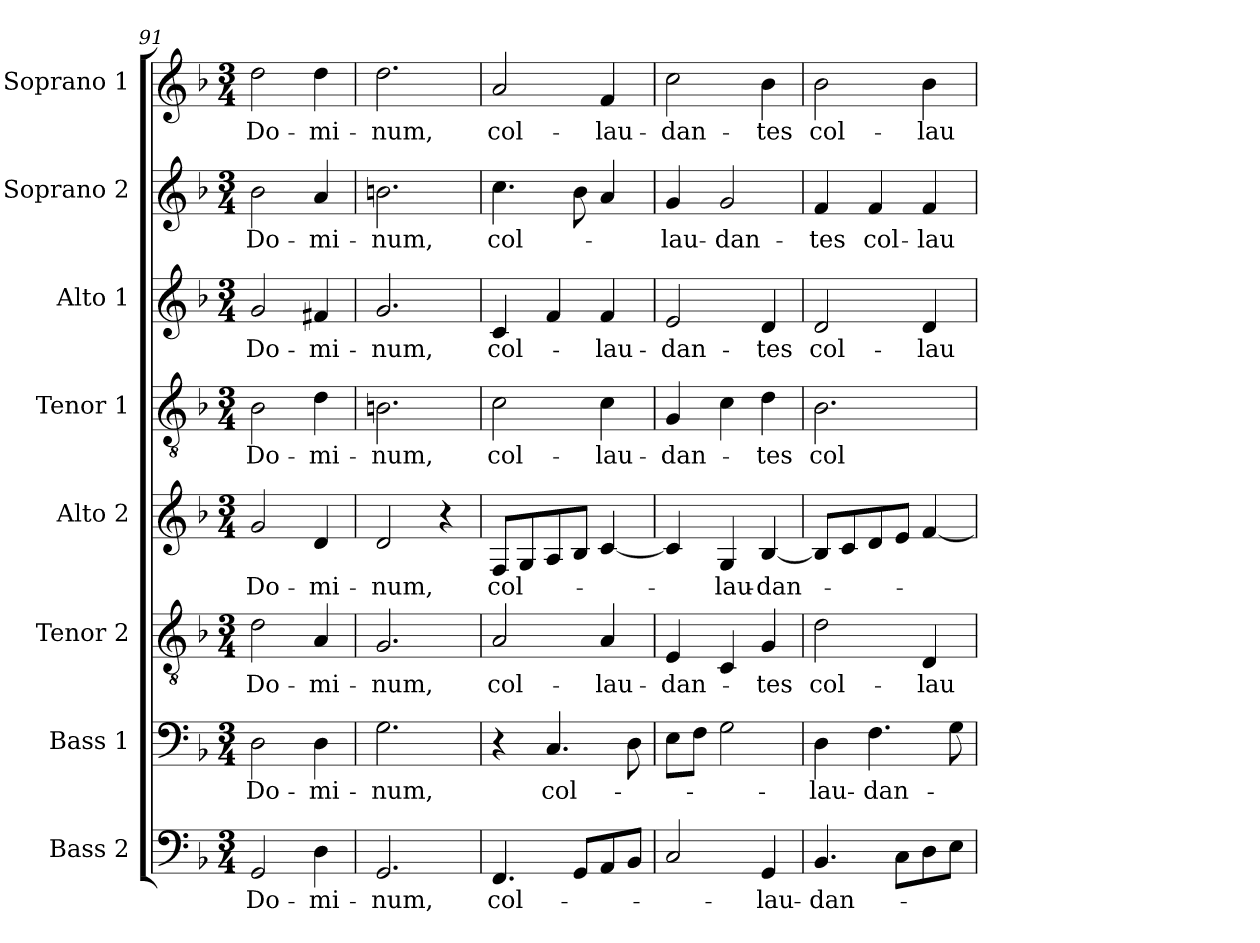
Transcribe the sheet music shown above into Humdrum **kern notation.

**kern	**text	**kern	**text	**kern	**text	**kern	**text	**kern	**text	**kern	**text	**kern	**text	**kern	**text
*part8	*part8	*part7	*part7	*part6	*part6	*part5	*part5	*part4	*part4	*part3	*part3	*part2	*part2	*part1	*part1
*staff8	*staff8	*staff7	*staff7	*staff6	*staff6	*staff5	*staff5	*staff4	*staff4	*staff3	*staff3	*staff2	*staff2	*staff1	*staff1
*I"Bass 2	*	*I"Bass 1	*	*I"Tenor 2	*	*I"Alto 2	*	*I"Tenor 1	*	*I"Alto 1	*	*I"Soprano 2	*	*I"Soprano 1	*
*I'B 2	*	*I'B 1	*	*I'T 2	*	*I'A 2	*	*I'T 1	*	*I'A 1	*	*I'S 2	*	*I'S 1	*
*clefF4	*	*clefF4	*	*clefGv2	*	*clefG2	*	*clefGv2	*	*clefG2	*	*clefG2	*	*clefG2	*
*k[b-]	*	*k[b-]	*	*k[b-]	*	*k[b-]	*	*k[b-]	*	*k[b-]	*	*k[b-]	*	*k[b-]	*
*F:	*	*F:	*	*F:	*	*F:	*	*F:	*	*F:	*	*F:	*	*F:	*
*M3/4	*	*M3/4	*	*M3/4	*	*M3/4	*	*M3/4	*	*M3/4	*	*M3/4	*	*M3/4	*
=91	=91	=91	=91	=91	=91	=91	=91	=91	=91	=91	=91	=91	=91	=91	=91
!	!LO:LY:b	!	!LO:LY:b	!	!LO:LY:b	!	!LO:LY:b	!	!LO:LY:b	!	!LO:LY:b	!	!LO:LY:b	!	!LO:LY:b
2GG/	Do-	2D\	Do-	2d\	Do-	2g/	Do-	2B-\	Do-	2g/	Do-	2b-\	Do-	2dd\	Do-
!	!LO:LY:b	!	!LO:LY:b	!	!LO:LY:b	!	!LO:LY:b	!	!LO:LY:b	!	!LO:LY:b	!	!LO:LY:b	!	!LO:LY:b
4D\	-mi-	4D\	-mi-	4A/	-mi-	4d/	-mi-	4d\	-mi-	4f#X/	-mi-	4a/	-mi-	4dd\	-mi-
!!LO:LB:g=z
=92	=92	=92	=92	=92	=92	=92	=92	=92	=92	=92	=92	=92	=92	=92	=92
!	!LO:LY:b	!	!LO:LY:b	!	!LO:LY:b	!	!LO:LY:b	!	!LO:LY:b	!	!LO:LY:b	!	!LO:LY:b	!	!LO:LY:b
2.GG/	-num,	2.G\	-num,	2.G/	-num,	2d/	-num,	2.Bn\	-num,	2.g/	-num,	2.bn\	-num,	2.dd\	-num,
.	.	.	.	.	.	4r	.	.	.	.	.	.	.	.	.
=93	=93	=93	=93	=93	=93	=93	=93	=93	=93	=93	=93	=93	=93	=93	=93
!	!LO:LY:b	!	!	!	!LO:LY:b	!	!LO:LY:b	!	!LO:LY:b	!	!LO:LY:b	!	!LO:LY:b	!	!LO:LY:b
4.FF/	col-	4r	.	2A/	col-	8F/L	col-	2c\	col-	4c/	col-	4.cc\	col-	2a/	col-
.	.	.	.	.	.	8G/	.	.	.	.	.	.	.	.	.
!	!	!	!LO:LY:b	!	!	!	!	!	!	!	!	!	!	!	!
.	.	4.C/	col-	.	.	8A/	.	.	.	4f/	.	.	.	.	.
8GG/L	.	.	.	.	.	8B-/J	.	.	.	.	.	8b-\	.	.	.
!	!	!	!	!	!LO:LY:b	!	!	!	!LO:LY:b	!	!LO:LY:b	!	!	!	!LO:LY:b
8AA/	.	.	.	4A/	-lau-	[4c/	.	4c\	-lau-	4f/	-lau-	4a/	.	4f/	-lau-
8BB-/J	.	8D\	.	.	.	.	.	.	.	.	.	.	.	.	.
=94	=94	=94	=94	=94	=94	=94	=94	=94	=94	=94	=94	=94	=94	=94	=94
!	!	!	!	!	!LO:LY:b	!	!	!	!LO:LY:b	!	!LO:LY:b	!	!LO:LY:b	!	!LO:LY:b
2C/	.	8E\L	.	4E/	-dan-	4c/]	.	4G/	-dan-	2e/	-dan-	4g/	-lau-	2cc\	-dan-
.	.	8F\J	.	.	.	.	.	.	.	.	.	.	.	.	.
!	!	!	!	!	!	!	!LO:LY:b	!	!	!	!	!	!LO:LY:b	!	!
.	.	2G\	.	4C/	.	4G/	-lau-	4c\	.	.	.	2g/	-dan-	.	.
!	!LO:LY:b	!	!	!	!LO:LY:b	!	!LO:LY:b	!	!LO:LY:b	!	!LO:LY:b	!	!	!	!LO:LY:b
4GG/	-lau-	.	.	4G/	-tes	[4B-/	-dan-	4d\	-tes	4d/	-tes	.	.	4b-\	-tes
=95	=95	=95	=95	=95	=95	=95	=95	=95	=95	=95	=95	=95	=95	=95	=95
!	!LO:LY:b	!	!LO:LY:b	!	!LO:LY:b	!	!	!	!LO:LY:b	!	!LO:LY:b	!	!LO:LY:b	!	!LO:LY:b
4.BB-/	-dan-	4D\	-lau-	2d\	col-	8B-/L]	.	2.B-\	col-	2d/	col-	4f/	-tes	2b-\	col-
.	.	.	.	.	.	8c/	.	.	.	.	.	.	.	.	.
!	!	!	!LO:LY:b	!	!	!	!	!	!	!	!	!	!LO:LY:b	!	!
.	.	4.F\	-dan-	.	.	8d/	.	.	.	.	.	4f/	col-	.	.
8C\L	.	.	.	.	.	8e/J	.	.	.	.	.	.	.	.	.
!	!	!	!	!	!LO:LY:b	!	!	!	!	!	!LO:LY:b	!	!LO:LY:b	!	!LO:LY:b
8D\	.	.	.	4D/	-lau-	[4f/	.	.	.	4d/	-lau-	4f/	-lau-	4b-\	-lau-
8E\J	.	8G\	.	.	.	.	.	.	.	.	.	.	.	.	.
=	=	=	=	=	=	=	=	=	=	=	=	=	=	=	=
*-	*-	*-	*-	*-	*-	*-	*-	*-	*-	*-	*-	*-	*-	*-	*-
